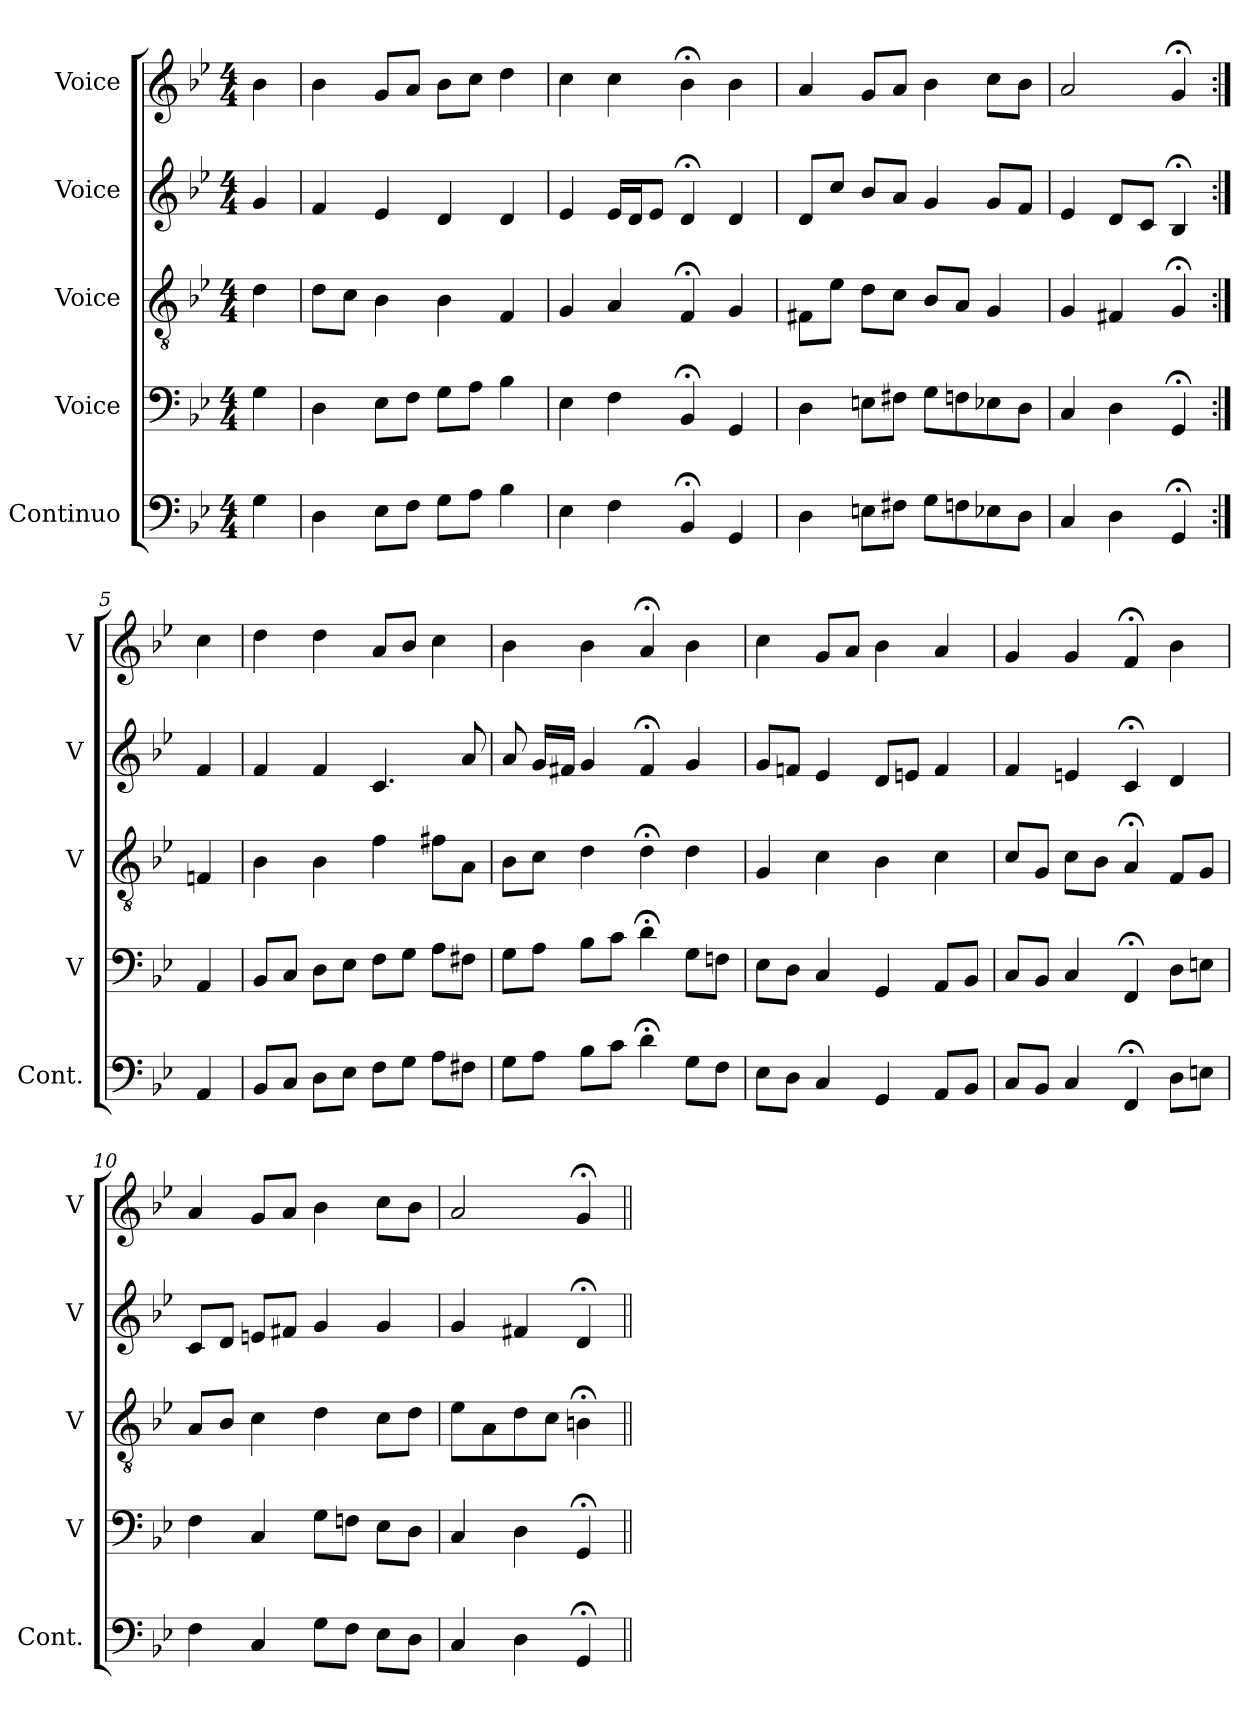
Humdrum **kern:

**kern	**kern	**kern	**kern	**kern
*part5	*part4	*part3	*part2	*part1
*staff5	*staff4	*staff3	*staff2	*staff1
*I"Continuo	*I"Voice	*I"Voice	*I"Voice	*I"Voice
*I'Cont.	*I'V	*I'V	*I'V	*I'V
*clefF4	*clefF4	*clefGv2	*clefG2	*clefG2
*k[b-e-]	*k[b-e-]	*k[b-e-]	*k[b-e-]	*k[b-e-]
*M4/4	*M4/4	*M4/4	*M4/4	*M4/4
=	=	=	=	=
4G	4G	4d	4g	4b-
=2	=2	=2	=2	=2
4D	4D	8dL	4f	4b-
.	.	8cJ	.	.
8E-L	8E-L	4B-	4e-	8gL
8FJ	8FJ	.	.	8aJ
8GL	8GL	4B-	4d	8b-L
8AJ	8AJ	.	.	8ccJ
4B-	4B-	4F	4d	4dd
=3	=3	=3	=3	=3
4E-	4E-	4G	4e-	4cc
4F	4F	4A	16e-LL	4cc
.	.	.	16dJ	.
.	.	.	8e-J	.
4BB-;<	4BB-;<	4F;<	4d;<	4b-;<
4GG	4GG	4G	4d	4b-
=4	=4	=4	=4	=4
4D	4D	8F#XL	8dL	4a
.	.	8e-J	8ccJ	.
8EnL	8EnL	8dL	8b-L	8gL
8F#XJ	8F#XJ	8cJ	8aJ	8aJ
8GL	8GL	8B-L	4g	4b-
8Fn	8Fn	8AJ	.	.
8E-X	8E-X	4G	8gL	8ccL
8DJ	8DJ	.	8fJ	8b-J
=	=	=	=	=
4C	4C	4G	4e-	2a
4D	4D	4F#X	8dL	.
.	.	.	8cJ	.
4GG;<	4GG;<	4G;<	4B-;<	4g;<
=5:|!	=5:|!	=5:|!	=5:|!	=5:|!
4AA	4AA	4Fn	4f	4cc
=6	=6	=6	=6	=6
8BB-L	8BB-L	4B-	4f	4dd
8CJ	8CJ	.	.	.
8DL	8DL	4B-	4f	4dd
8E-J	8E-J	.	.	.
8FL	8FL	4f	4.c	8aL
8GJ	8GJ	.	.	8b-J
8AL	8AL	8f#XL	.	4cc
8F#XJ	8F#XJ	8AJ	8a	.
=7	=7	=7	=7	=7
8GL	8GL	8B-L	8a	4b-
8AJ	8AJ	8cJ	16gLL	.
.	.	.	16f#XJJ	.
8B-L	8B-L	4d	4g	4b-
8cJ	8cJ	.	.	.
4d;<	4d;<	4d;<	4f#;<	4a;<
8GL	8GL	4d	4g	4b-
8FJ	8FnJ	.	.	.
=8	=8	=8	=8	=8
8E-L	8E-L	4G	8gL	4cc
8DJ	8DJ	.	8fnJ	.
4C	4C	4c	4e-	8gL
.	.	.	.	8aJ
4GG	4GG	4B-	8dL	4b-
.	.	.	8enJ	.
8AAL	8AAL	4c	4f	4a
8BB-J	8BB-J	.	.	.
=9	=9	=9	=9	=9
8CL	8CL	8cL	4f	4g
8BB-J	8BB-J	8GJ	.	.
4C	4C	8cL	4en	4g
.	.	8B-J	.	.
4FF;<	4FF;<	4A;<	4c;<	4f;<
8DL	8DL	8FL	4d	4b-
8EnJ	8EnJ	8GJ	.	.
=10	=10	=10	=10	=10
4F	4F	8AL	8cL	4a
.	.	8B-J	8dJ	.
4C	4C	4c	8enL	8gL
.	.	.	8f#XJ	8aJ
8GL	8GL	4d	4g	4b-
8FJ	8FnJ	.	.	.
8E-L	8E-L	8cL	4g	8ccL
8DJ	8DJ	8dJ	.	8b-J
=11	=11	=11	=11	=11
4C	4C	8e-L	4g	2a
.	.	8A	.	.
4D	4D	8d	4f#X	.
.	.	8cJ	.	.
4GG;<	4GG;<	4Bn;<	4d;<	4g;<
=||	=||	=||	=||	=||
*-	*-	*-	*-	*-
